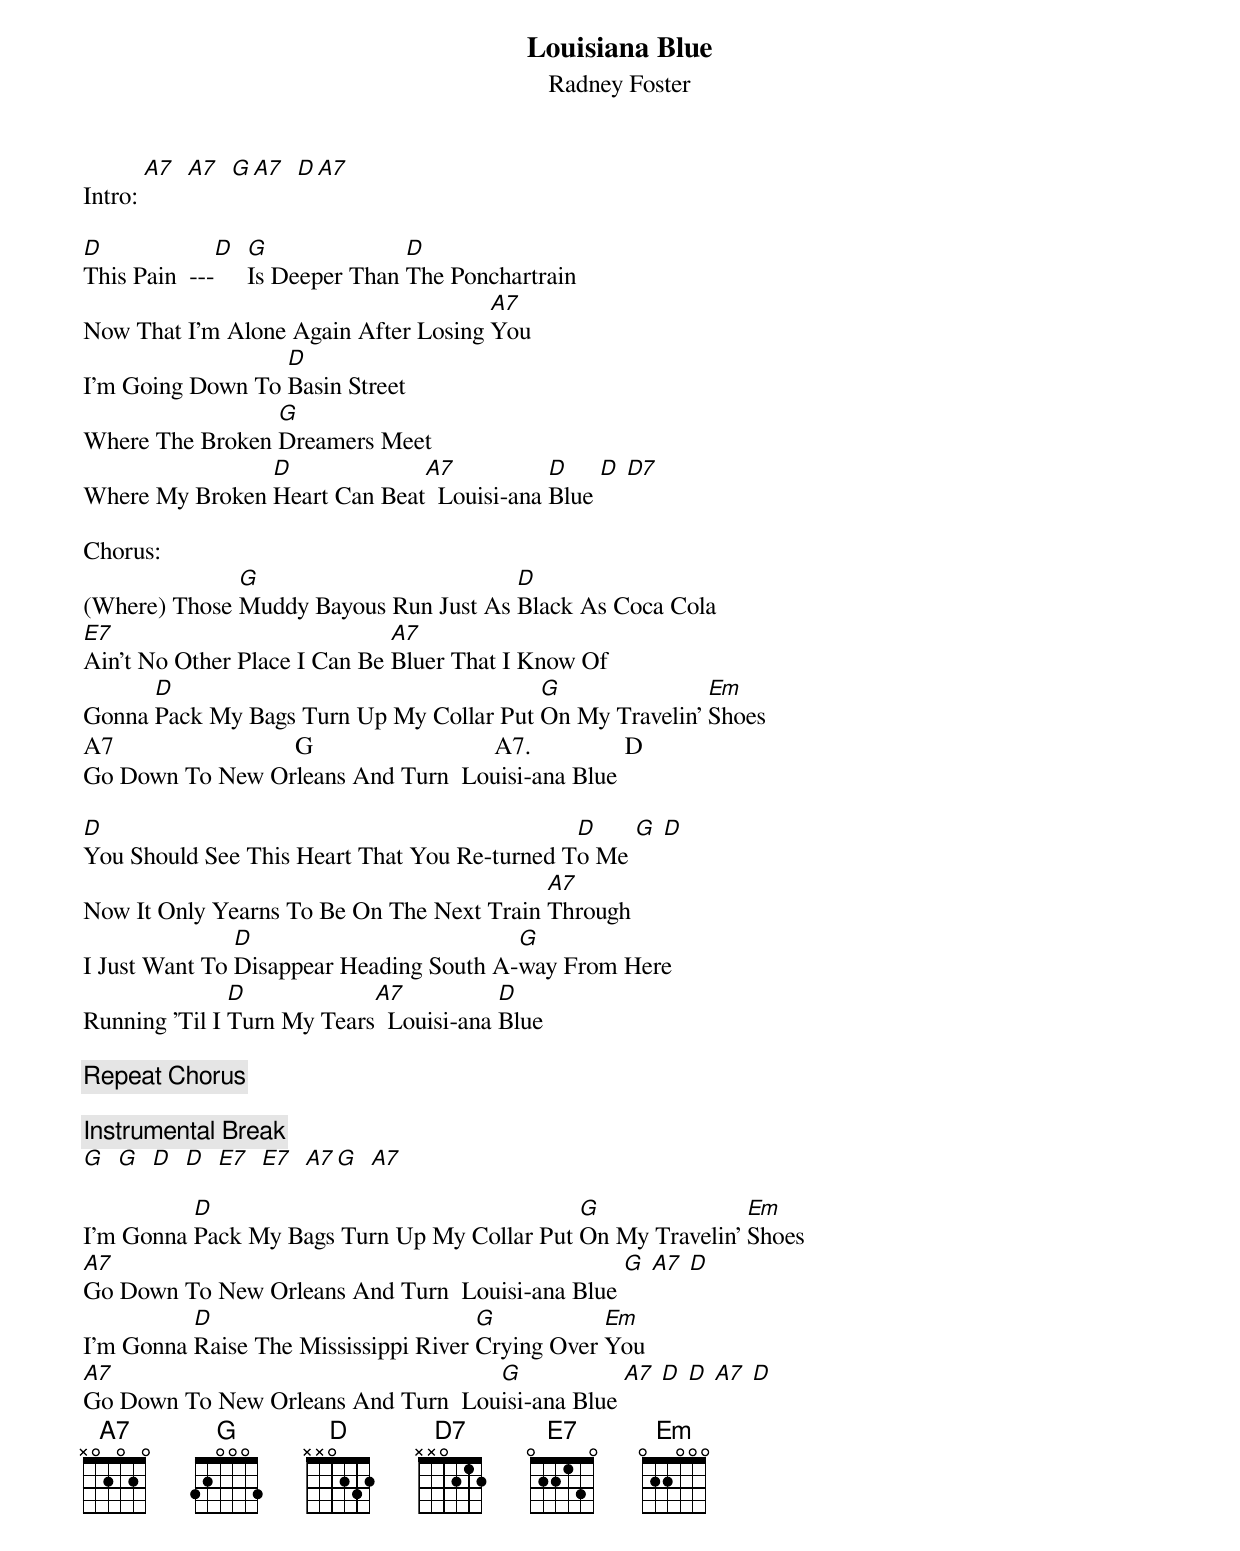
{title: Louisiana Blue}
{subtitle: Radney Foster}

Intro: [A7]  [A7]  [G][A7]  [D][A7]

[D]This Pain  ---[D]  [G]Is Deeper Than [D]The Ponchartrain
Now That I'm Alone Again After Losing [A7]You
I'm Going Down To [D]Basin Street
Where The Broken [G]Dreamers Meet
Where My Broken [D]Heart Can Beat[A7]  Louisi-ana [D]Blue [D] [D7]

Chorus:
(Where) Those [G]Muddy Bayous Run Just As [D]Black As Coca Cola
[E7]Ain't No Other Place I Can Be [A7]Bluer That I Know Of
Gonna [D]Pack My Bags Turn Up My Collar Put [G]On My Travelin' [Em]Shoes
A7                             G                             A7.               D
Go Down To New Orleans And Turn  Louisi-ana Blue

[D]You Should See This Heart That You Re-turned T[D]o Me [G] [D]
Now It Only Yearns To Be On The Next Train [A7]Through
I Just Want To [D]Disappear Heading South A-[G]way From Here
Running 'Til I [D]Turn My Tears[A7]  Louisi-ana [D]Blue

{c: Repeat Chorus}

{c: Instrumental Break}
[G]  [G]  [D]  [D]  [E7]  [E7]  [A7][G]  [A7]

I'm Gonna [D]Pack My Bags Turn Up My Collar Put [G]On My Travelin' [Em]Shoes
[A7]Go Down To New Orleans And Turn  Louisi-ana Blue [G] [A7] [D]
I'm Gonna [D]Raise The Mississippi River [G]Crying Over [Em]You
[A7]Go Down To New Orleans And Turn  Lou[G]isi-ana Blue [A7] [D] [D] [A7] [D]
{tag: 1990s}
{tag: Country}
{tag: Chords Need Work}
